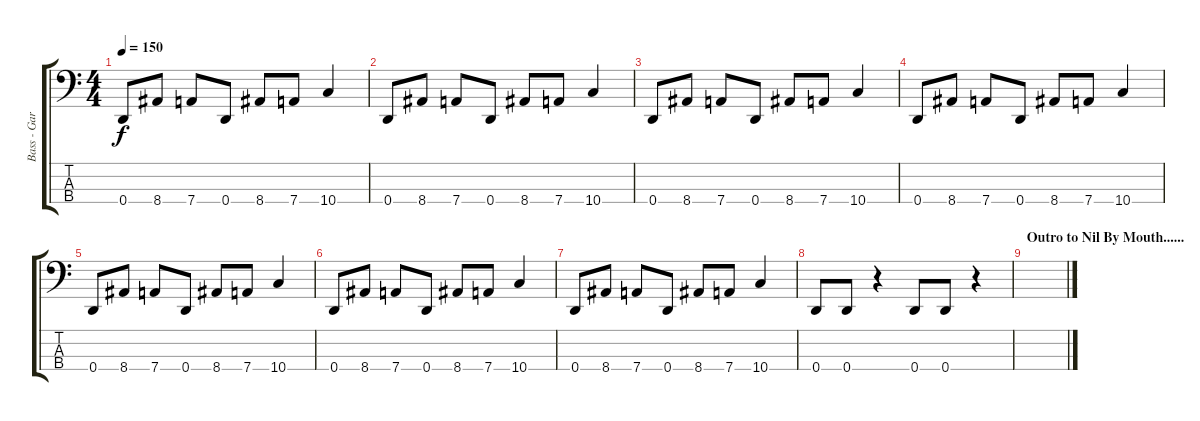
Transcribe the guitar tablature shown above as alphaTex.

\track ("Bass - Gareth" "Bass - Gar") {instrument electricbassfinger}
\staff {score tabs}
\tuning (G2 D2 A1 D1) {hide}
\ts (4 4)
\tempo 150
\clef f4
\ks c
0.4.8{dy f} 8.4.8 7.4.8 0.4.8 8.4.8 7.4.8 10.4.4 |
0.4.8 8.4.8 7.4.8 0.4.8 8.4.8 7.4.8 10.4.4 |
0.4.8 8.4.8 7.4.8 0.4.8 8.4.8 7.4.8 10.4.4 |
0.4.8 8.4.8 7.4.8 0.4.8 8.4.8 7.4.8 10.4.4 |
0.4.8 8.4.8 7.4.8 0.4.8 8.4.8 7.4.8 10.4.4 |
0.4.8 8.4.8 7.4.8 0.4.8 8.4.8 7.4.8 10.4.4 |
0.4.8 8.4.8 7.4.8 0.4.8 8.4.8 7.4.8 10.4.4 |
0.4.8 0.4.8 r.4 0.4.8 0.4.8 r.4 |
\section ("" "Outro to Nil By Mouth......")
